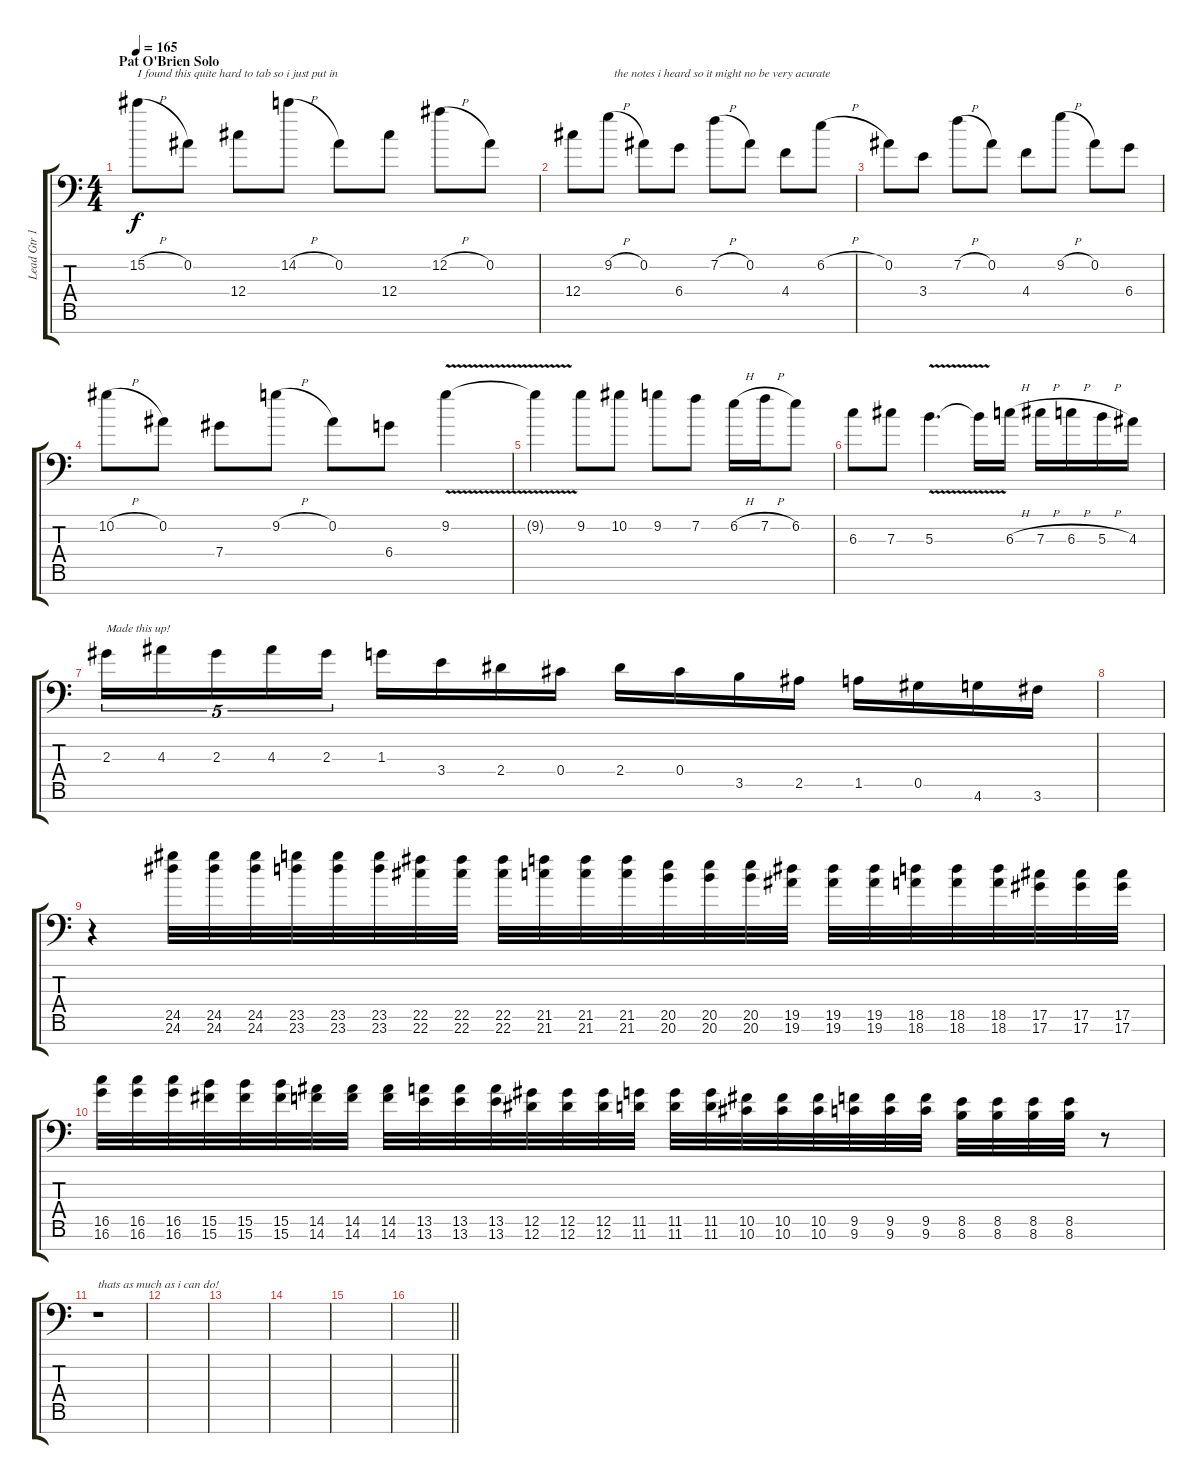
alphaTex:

\track ("Lead Gtr 1" "Lead Gtr 1") {instrument distortionguitar}
\staff {score tabs}
\tuning (Eb4 Bb3 Gb3 Db3 Ab2 Eb2 Bb1) {hide}
\ts (4 4)
\section ("" "Pat O'Brien Solo")
\tempo 165
\clef f4
\ks c
15.2{h}.8{txt "I found this quite hard to tab so i just put in" dy f} 0.2.8 12.4.8 14.2{h}.8 0.2.8 12.4.8 12.2{h}.8 0.2.8 |
12.4.8 9.2{h}.8{txt "  the notes i heard so it might no be very acurate"} 0.2.8 6.4.8 7.2{h}.8 0.2.8 4.4.8 6.2{h}.8 |
0.2.8 3.4.8 7.2{h}.8 0.2.8 4.4.8 9.2{h}.8 0.2.8 6.4.8 |
10.2{h}.8 0.2.8 7.4.8 9.2{h}.8 0.2.8 6.4.8 9.2{v}.4 |
9.2{t}.4 9.2.8 10.2.8 9.2.8 7.2.8 6.2{h}.16 7.2{h}.16 6.2.8 |
6.3.8 7.3.8 5.3{v}.4{d} 5.3{t}.16 6.3{h}.16 7.3{h}.16 6.3{h}.16 5.3{h}.16 4.3.16 |
2.3.16{tu (5 4) txt "Made this up!"} 4.3.16{tu (5 4)} 2.3.16{tu (5 4)} 4.3.16{tu (5 4)} 2.3.16{tu (5 4)} 1.3.16 3.4.16 2.4.16 0.4.16 2.4.16 0.4.16 3.5.16 2.5.16 1.5.16 0.5.16 4.6.16 3.6.16 |
|
r.4 (24.5 24.6).32{instrument guitarfretnoise} (24.5 24.6).32 (24.5 24.6).32 (23.5 23.6).32 (23.5 23.6).32 (23.5 23.6).32 (22.5 22.6).32 (22.5 22.6).32 (22.5 22.6).32 (21.5 21.6).32 (21.5 21.6).32 (21.5 21.6).32 (20.5 20.6).32 (20.5 20.6).32 (20.5 20.6).32 (19.5 19.6).32 (19.5 19.6).32 (19.5 19.6).32 (18.5 18.6).32 (18.5 18.6).32 (18.5 18.6).32 (17.5 17.6).32 (17.5 17.6).32 (17.5 17.6).32 |
(16.5 16.6).32 (16.5 16.6).32 (16.5 16.6).32 (15.5 15.6).32 (15.5 15.6).32 (15.5 15.6).32 (14.5 14.6).32 (14.5 14.6).32 (14.5 14.6).32 (13.5 13.6).32 (13.5 13.6).32 (13.5 13.6).32 (12.5 12.6).32 (12.5 12.6).32 (12.5 12.6).32 (11.5 11.6).32 (11.5 11.6).32 (11.5 11.6).32 (10.5 10.6).32 (10.5 10.6).32 (10.5 10.6).32 (9.5 9.6).32 (9.5 9.6).32 (9.5 9.6).32 (8.5 8.6).32 (8.5 8.6).32 (8.5 8.6).32 (8.5 8.6).32 r.8 |
r.1{txt "thats as much as i can do!"} |
|
|
|
|
\barLineRight lightlight
